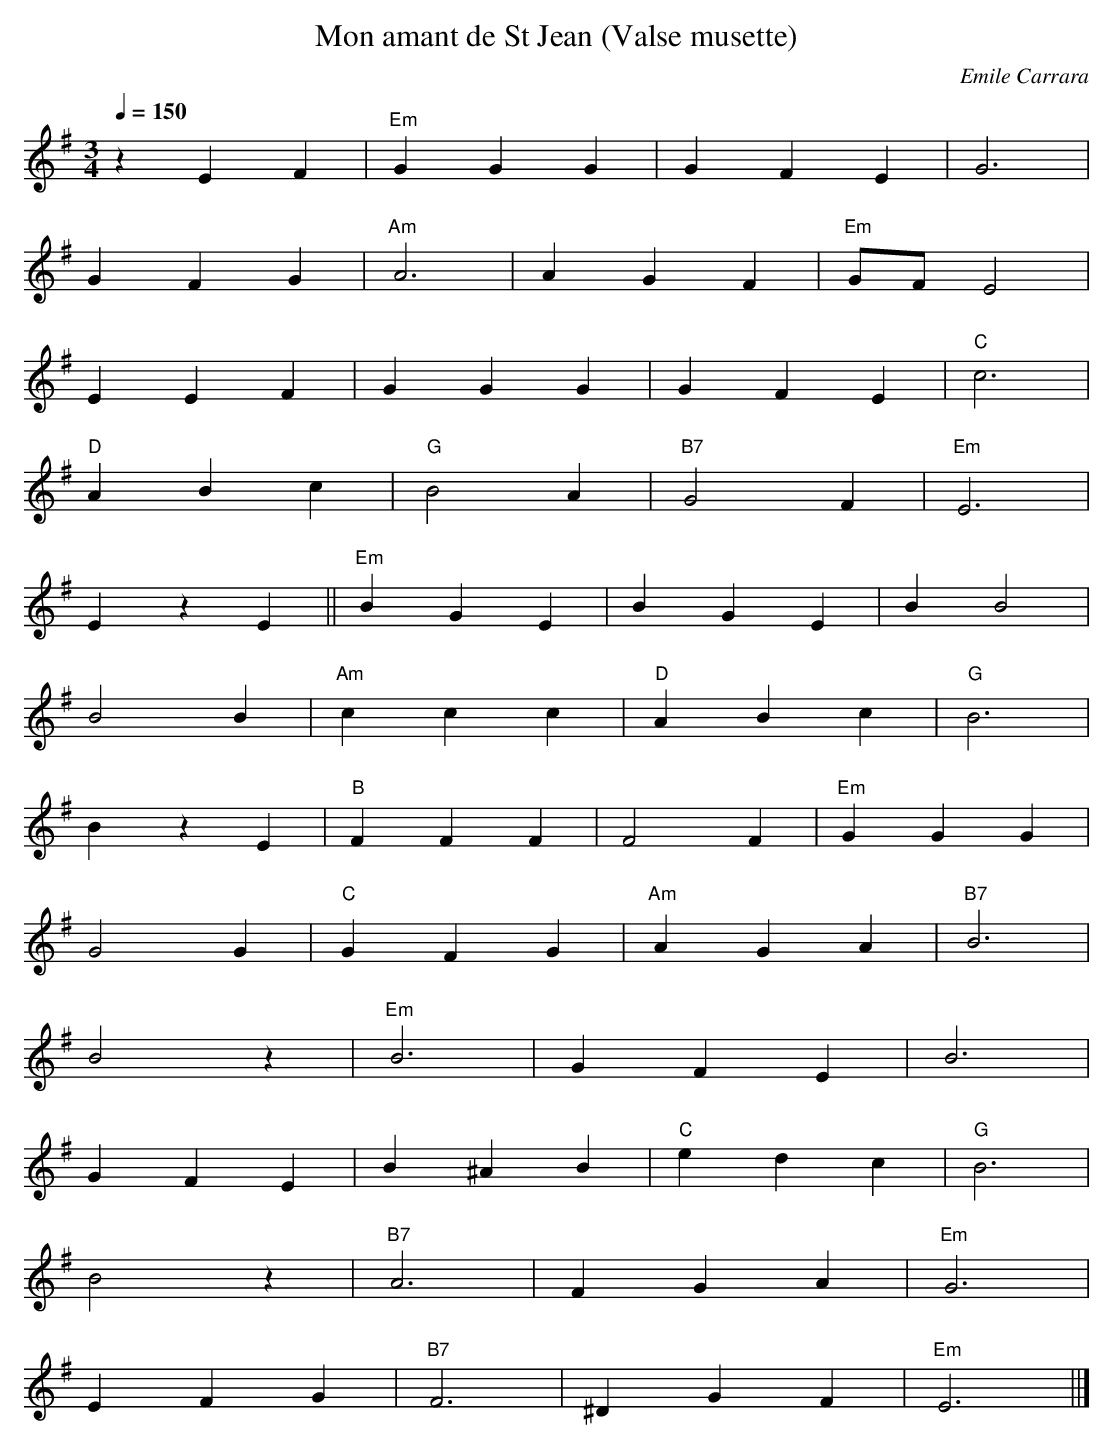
X:1
T:Mon amant de St Jean (Valse musette)
C:Emile Carrara
Q:1/4=150
M:3/4
K:Em
z2 E2 F2 |"Em"G2 G2 G2 |G2 F2 E2 |G6 |
G2 F2 G2 |"Am"A6 |A2 G2 F2 |"Em"GF E4 |
E2 E2 F2 |G2 G2 G2 |G2 F2 E2 |"C"c6 |
"D"A2 B2 c2 |"G"B4 A2 |"B7"G4 F2 |"Em"E6 |
E2 z2 E2 ||"Em"B2 G2 E2 |B2 G2 E2 |B2 B4 |
B4 B2 |"Am"c2 c2 c2 |"D"A2 B2 c2 |"G"B6 |
B2 z2 E2 |"B"F2 F2 F2 |F4 F2 |"Em"G2 G2 G2 |
G4 G2 |"C"G2 F2 G2 |"Am"A2 G2 A2 |"B7"B6 |
B4 z2 |"Em"B6 |G2 F2 E2 |B6 |
G2 F2 E2 |B2 ^A2 B2 |"C"e2 d2 c2 |"G"B6 |
B4 z2 |"B7"A6 |F2 G2 A2 |"Em"G6 |
E2 F2 G2 |"B7"F6 |^D2 G2 F2 |"Em"E6 ||]
